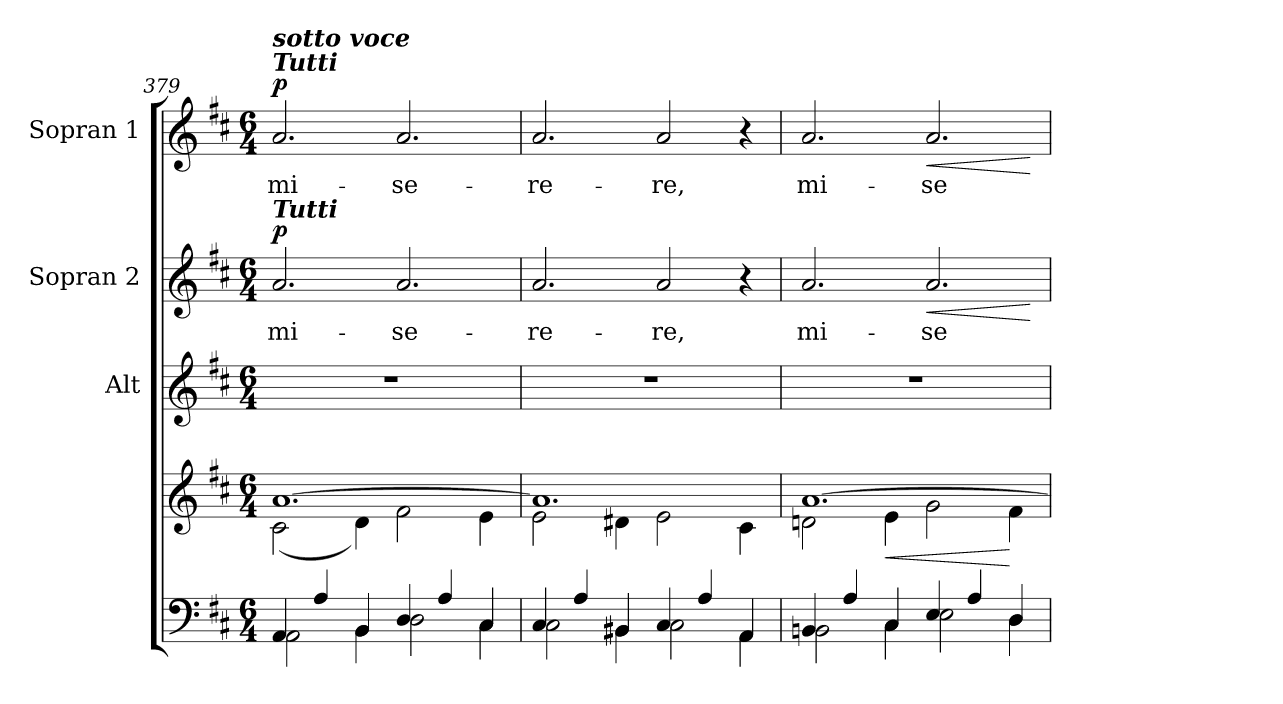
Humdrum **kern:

**kern	**kern	**dynam	**kern	**kern	**text	**dynam	**kern	**text	**dynam
*part4	*part4	*part4	*part3	*part2	*part2	*part2	*part1	*part1	*part1
*staff5	*staff4	*staff4/5	*staff3	*staff2	*staff2	*staff2	*staff1	*staff1	*staff1
*	*	*	*I"Alt	*I"Sopran 2	*	*	*I"Sopran 1	*	*
*	*	*	*I'A.	*I'S. 2	*	*	*I'S. 1	*	*
*clefF4	*clefG2	*	*clefG2	*clefG2	*	*	*clefG2	*	*
*k[f#c#]	*k[f#c#]	*	*k[f#c#]	*k[f#c#]	*	*	*k[f#c#]	*	*
*D:	*D:	*	*D:	*D:	*	*	*D:	*	*
*M6/4	*M6/4	*	*M6/4	*M6/4	*	*	*M6/4	*	*
=379	=379	=379	=379	=379	=379	=379	=379	=379	=379
*^	*^	*	*	*	*	*	*	*	*
!	!	!	!	!	!	!	!	!	!LO:TX:a:Bi:t=Tutti	!	!
!	!	!	!	!	!	!	!	!	!LO:TX:a:Bi:t=sotto voce	!	!
!	!	!	!	!	!	!LO:TX:a:Bi:t=Tutti	!	!	!	!	!
!	!	!	!	!	!	!	!LO:LY:b	!LO:DY:a	!	!LO:LY:b	!LO:DY:a
4AA/	2AA\	[>1.a	(<2c#\	.	1.r	2.a/	mi-	p	2.a/	mi-	p
4A/	.	.	.	.	.	.	.	.	.	.	.
4BB/	4BB\	.	4d\)	.	.	.	.	.	.	.	.
!	!	!	!	!	!	!	!LO:LY:b	!	!	!LO:LY:b	!
4D/	2D\	.	2f#\	.	.	2.a/	-se-	.	2.a/	-se-	.
4A/	.	.	.	.	.	.	.	.	.	.	.
4C#/	4C#\	.	4e\	.	.	.	.	.	.	.	.
=380	=380	=380	=380	=380	=380	=380	=380	=380	=380	=380	=380
!	!	!	!	!	!	!	!LO:LY:b	!	!	!LO:LY:b	!
4C#/	2C#\	1.a]	2e\	.	1.r	2.a/	-re-	.	2.a/	-re-	.
4A/	.	.	.	.	.	.	.	.	.	.	.
4BB#X/	4BB#\	.	4d#X\	.	.	.	.	.	.	.	.
!	!	!	!	!	!	!	!LO:LY:b	!	!	!LO:LY:b	!
4C#/	2C#\	.	2e\	.	.	2a/	-re,	.	2a/	-re,	.
4A/	.	.	.	.	.	.	.	.	.	.	.
4AA/	4AA\	.	4c#\	.	.	4r	.	.	4r	.	.
=381	=381	=381	=381	=381	=381	=381	=381	=381	=381	=381	=381
!	!	!	!	!	!	!	!LO:LY:b	!	!	!LO:LY:b	!
4BBn/	2BB\	[>1.a	2dn\	.	1.r	2.a/	mi-	.	2.a/	mi-	.
4A/	.	.	.	.	.	.	.	.	.	.	.
!	!	!	!	!LO:HP:b	!	!	!	!	!	!	!
4C#/	4C#\	.	4e\	<	.	.	.	.	.	.	.
!	!	!	!	!	!	!	!LO:LY:b	!LO:HP:b	!	!LO:LY:b	!LO:HP:b
4E/	2E\	.	2g\	.	.	2.a/	-se-	<	2.a/	-se-	<
4A/	.	.	.	.	.	.	.	.	.	.	.
4D/	4D\	.	4f#\	[	.	.	.	.	.	.	.
*v	*v	*	*	*	*	*	*	*	*	*	*
*	*v	*v	*	*	*	*	*	*	*	*
.	.	.	.	.	.	[	.	.	[
=	=	=	=	=	=	=	=	=	=
*-	*-	*-	*-	*-	*-	*-	*-	*-	*-
